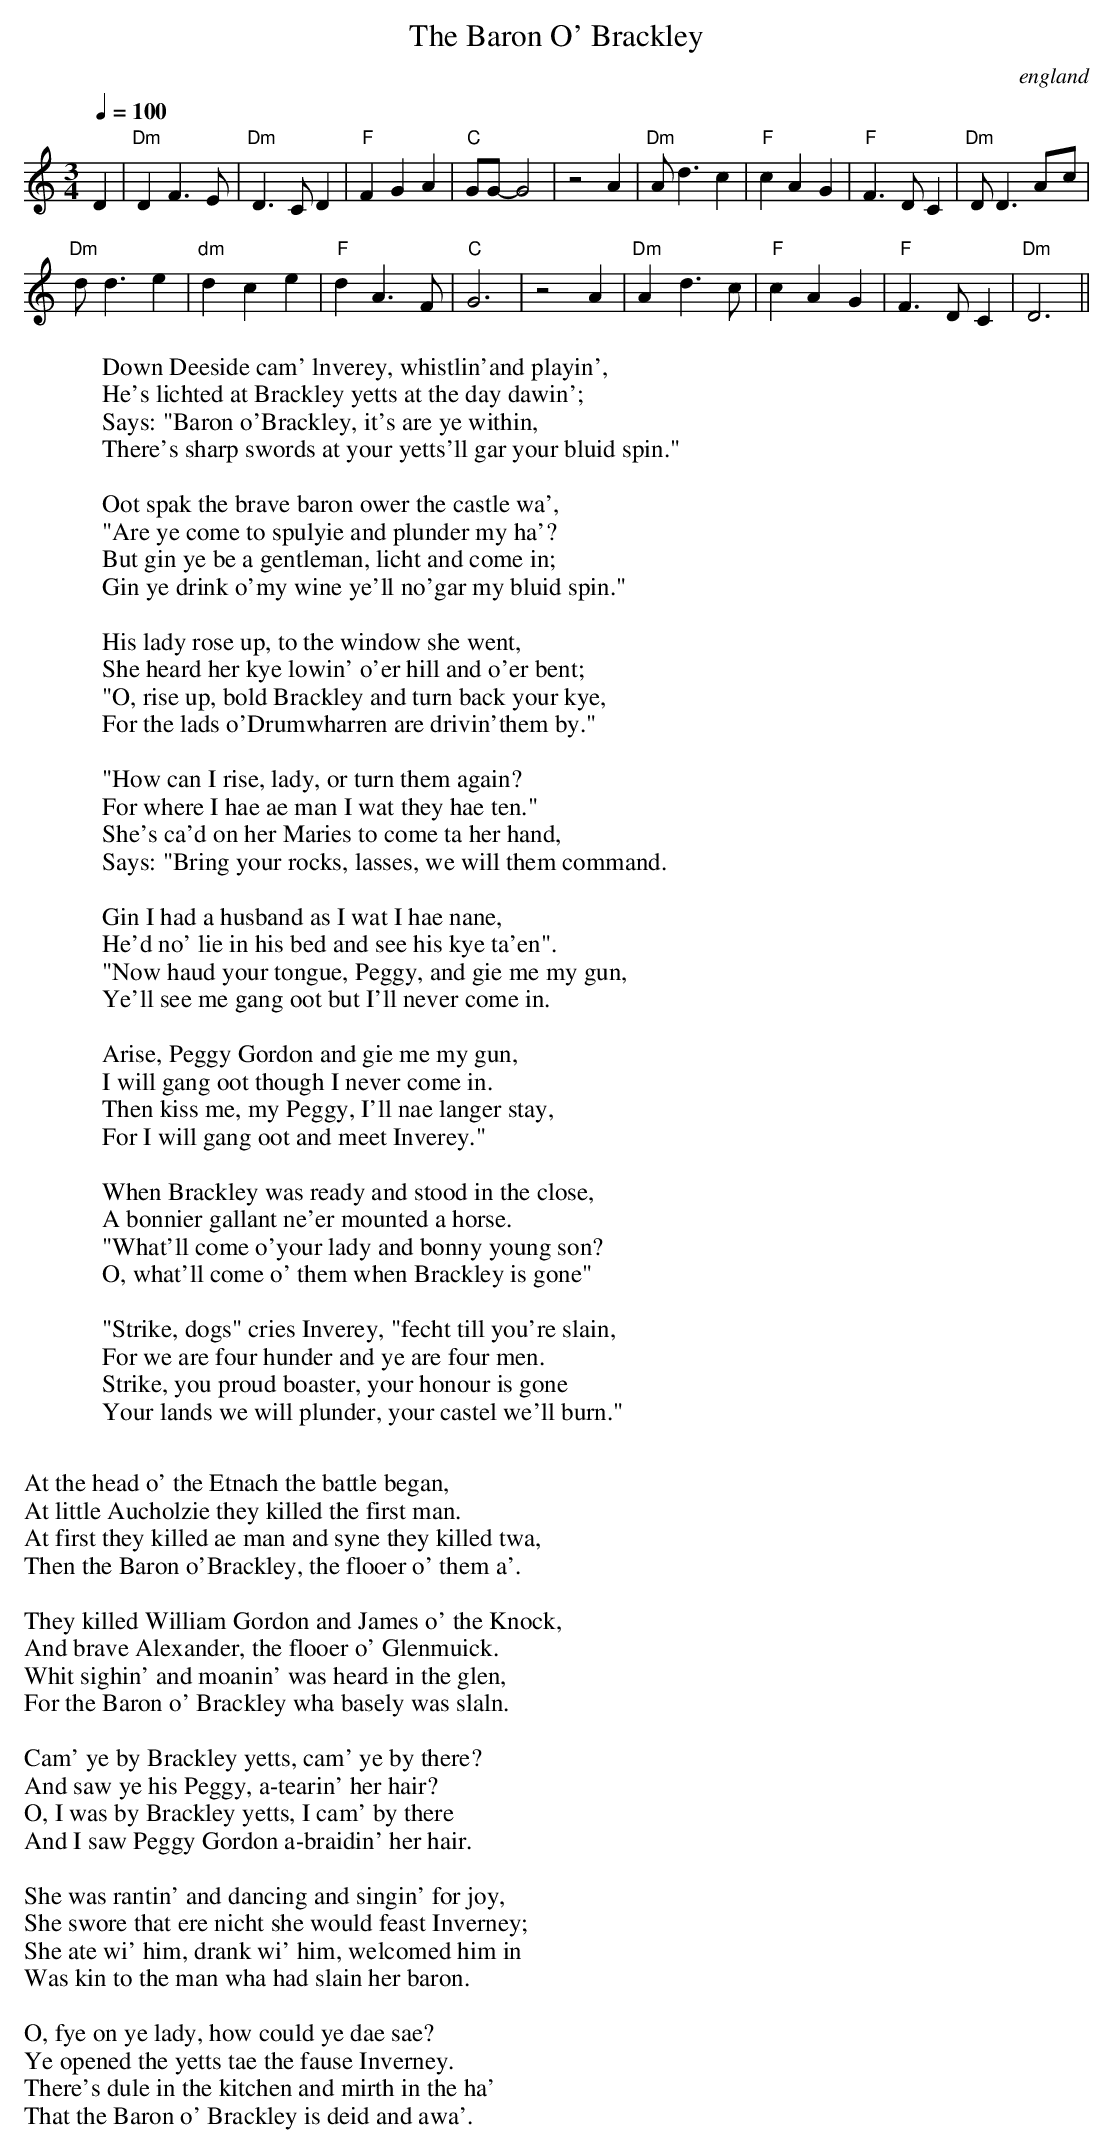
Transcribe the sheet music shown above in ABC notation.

X:1
T:Baron O' Brackley, The
O:england
M:3/4
L:1/8
Q:1/4=100
W:Down Deeside cam' lnverey, whistlin'and playin',
W:He's lichted at Brackley yetts at the day dawin';
W:Says: "Baron o'Brackley, it's are ye within,
W:There's sharp swords at your yetts'll gar your bluid spin."
W:
W:Oot spak the brave baron ower the castle wa',
W:"Are ye come to spulyie and plunder my ha'?
W:But gin ye be a gentleman, licht and come in;
W:Gin ye drink o'my wine ye'll no'gar my bluid spin."
W:
W:His lady rose up, to the window she went,
W:She heard her kye lowin' o'er hill and o'er bent;
W:"O, rise up, bold Brackley and turn back your kye,
W:For the lads o'Drumwharren are drivin'them by."
W:
W:"How can I rise, lady, or turn them again?
W:For where I hae ae man I wat they hae ten."
W:She's ca'd on her Maries to come ta her hand,
W:Says: "Bring your rocks, lasses, we will them command.
W:
W:Gin I had a husband as I wat I hae nane,
W:He'd no' lie in his bed and see his kye ta'en".
W:"Now haud your tongue, Peggy, and gie me my gun,
W:Ye'll see me gang oot but I'll never come in.
W:
W:Arise, Peggy Gordon and gie me my gun,
W:I will gang oot though I never come in.
W:Then kiss me, my Peggy, I'll nae langer stay,
W:For I will gang oot and meet Inverey."
W:
W:When Brackley was ready and stood in the close,
W:A bonnier gallant ne'er mounted a horse.
W:"What'll come o'your lady and bonny young son?
W:O, what'll come o' them when Brackley is gone"
W:
W:"Strike, dogs" cries Inverey, "fecht till you're slain,
W:For we are four hunder and ye are four men.
W:Strike, you proud boaster, your honour is gone
W:Your lands we will plunder, your castel we'll burn."
W:
W:At the head o' the Etnach the battle began,
W:At little Aucholzie they killed the first man.
W:At first they killed ae man and syne they killed twa,
W:Then the Baron o'Brackley, the flooer o' them a'.
W:
W:They killed William Gordon and James o' the Knock,
W:And brave Alexander, the flooer o' Glenmuick.
W:Whit sighin' and moanin' was heard in the glen,
W:For the Baron o' Brackley wha basely was slaln.
W:
W:Cam' ye by Brackley yetts, cam' ye by there?
W:And saw ye his Peggy, a-tearin' her hair?
W:O, I was by Brackley yetts, I cam' by there
W:And I saw Peggy Gordon a-braidin' her hair.
W:
W:She was rantin' and dancing and singin' for joy,
W:She swore that ere nicht she would feast Inverney;
W:She ate wi' him, drank wi' him, welcomed him in
W:Was kin to the man wha had slain her baron.
W:
W:O, fye on ye lady, how could ye dae sae?
W:Ye opened the yetts tae the fause Inverney.
W:There's dule in the kitchen and mirth in the ha'
W:That the Baron o' Brackley is deid and awa'.
K:C
D2|"Dm"D2 F3E|"Dm"D3C D2|"F"F2 G2 A2|"C"GG- G4|z4 A2|\
"Dm"Ad3 c2|"F"c2 A2 G2|"F"F3D C2|"Dm"DD3 A-c|
"Dm"dd3 e2|"dm"d2 c2 e2|"F"d2 A3F|"C"G6|z4 A2|\
"Dm"A2 d3c|"F"c2 A2 G2|"F"F3D C2|"Dm"D6||
